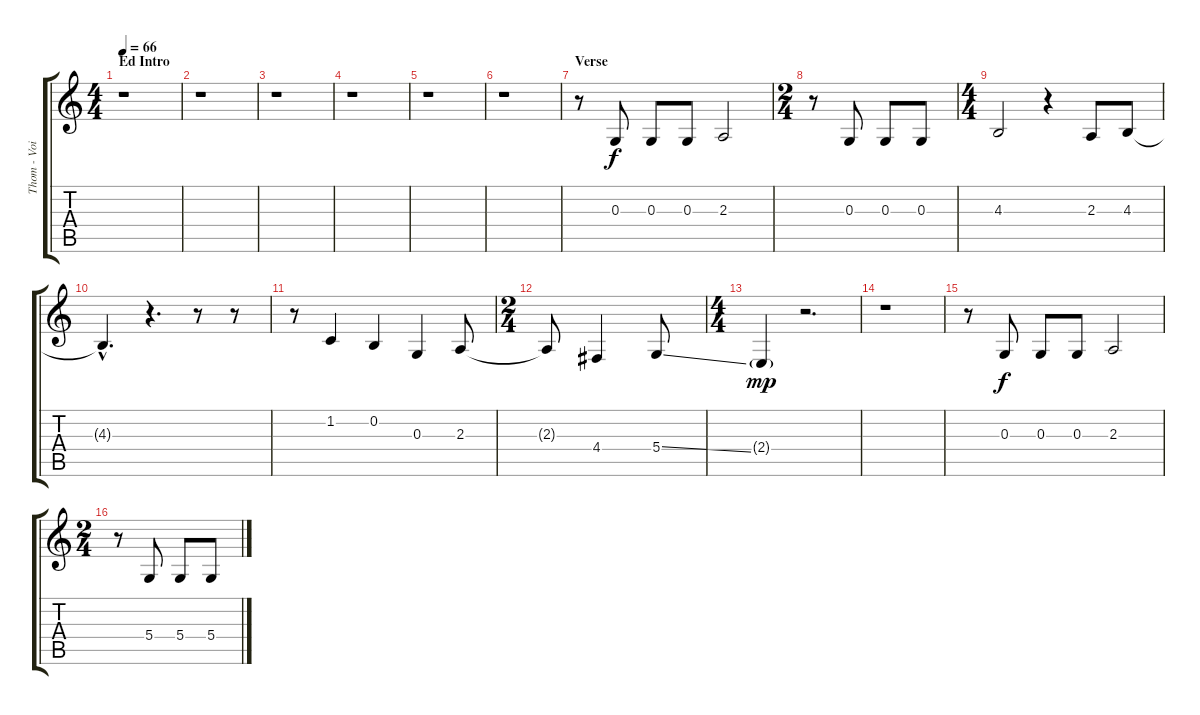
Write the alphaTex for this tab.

\track ("Thom - Voice" "Thom - Voi") {instrument cello}
\staff {score tabs}
\tuning (E4 B3 G3 D3 A2 E2) {hide}
\ts (4 4)
\section ("" "Ed Intro")
\tempo 66
\clef g2
\ks c
r.1{dy f instrument cello} |
r.1 |
r.1 |
r.1 |
r.1 |
r.1 |
\section ("" "Verse")
r.8 0.3.8 0.3.8 0.3.8 2.3.2 |
\ts (2 4)
r.8 0.3.8 0.3.8 0.3.8 |
\ts (4 4)
4.3.2 r.4 2.3.8 4.3.8 |
4.3{hac t}.4{d} r.4{d} r.8 r.8 |
r.8 1.2.4 0.2.4 0.3.4 2.3.8 |
\ts (2 4)
2.3{t}.8 4.4.4 5.4{ss}.8 |
\ts (4 4)
2.4{g}.4{dy mp} r.2{d} |
r.1 |
r.8 0.3.8{dy f} 0.3.8 0.3.8 2.3.2 |
\ts (2 4)
r.8 5.4.8 5.4.8 5.4.8
